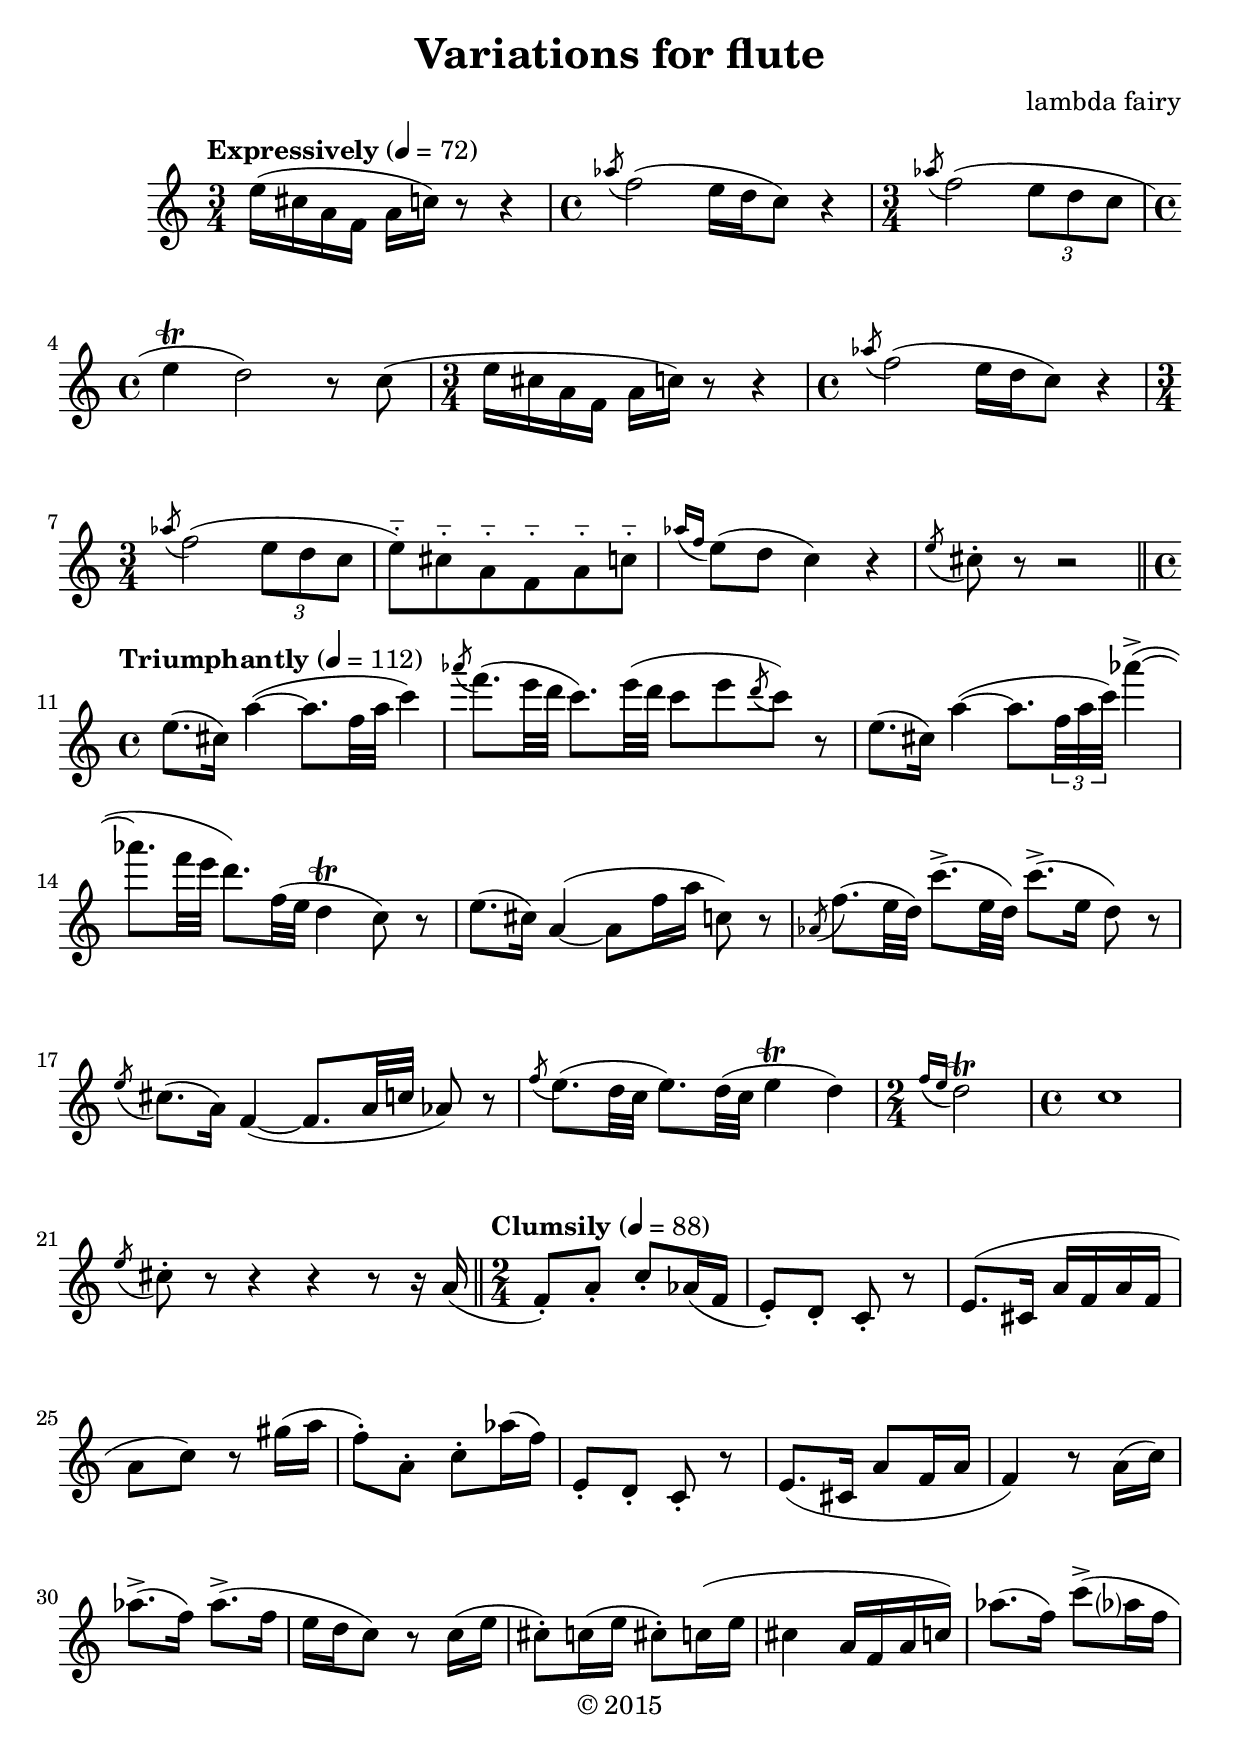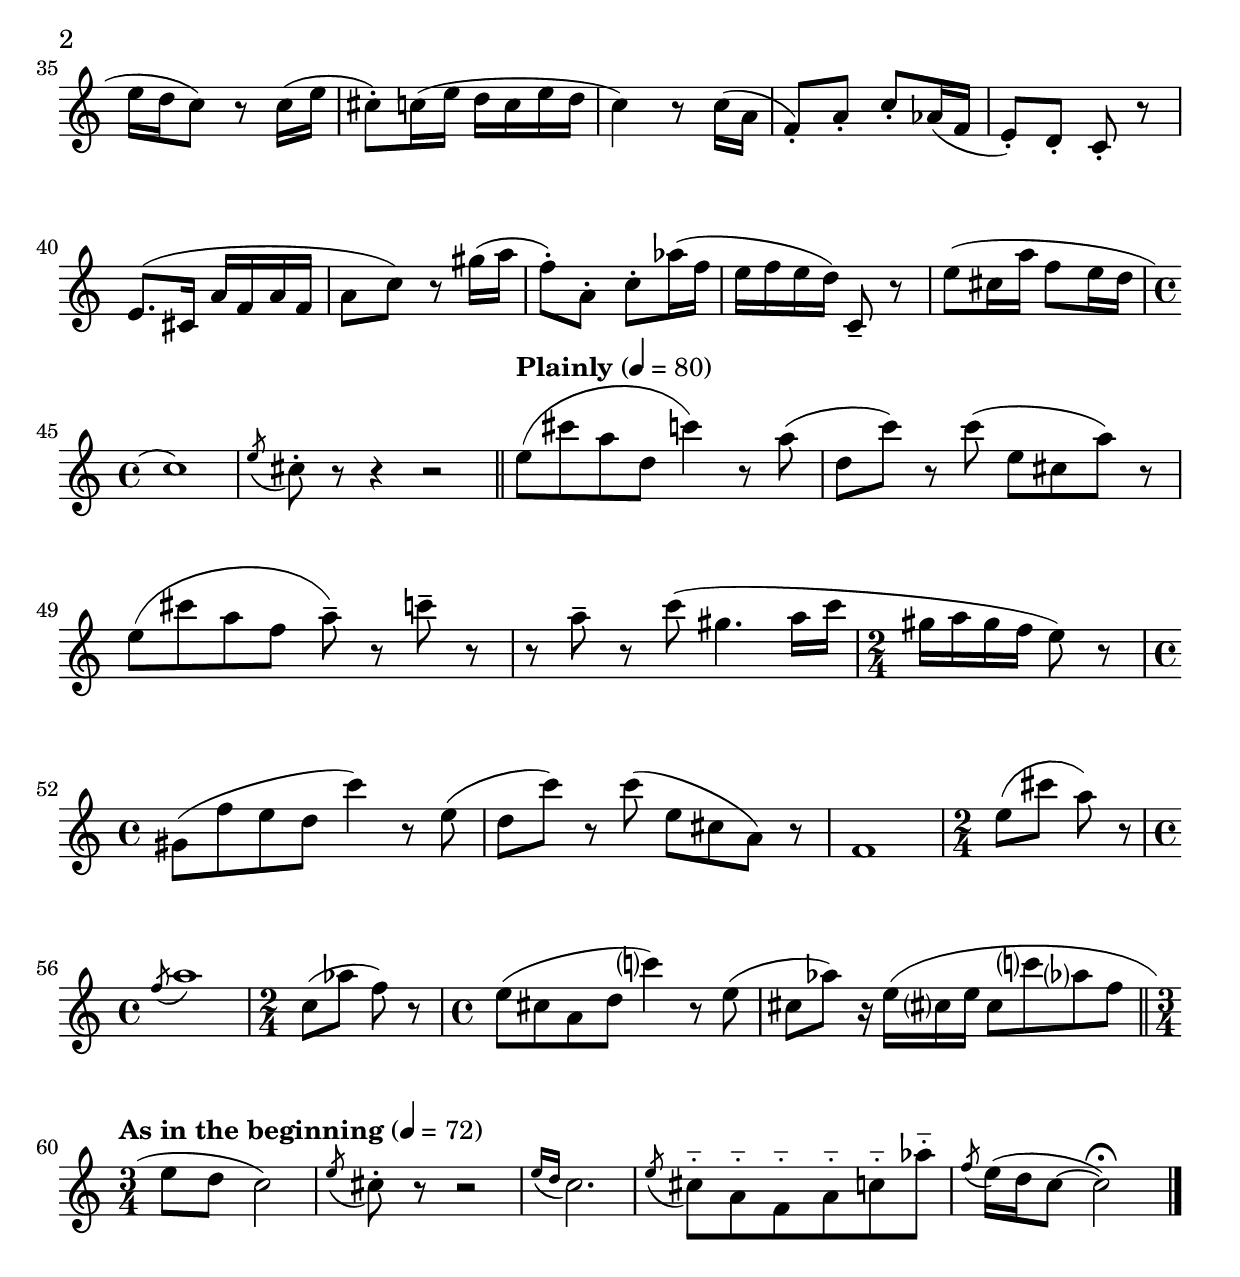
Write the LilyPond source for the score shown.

\version "2.18.2"

\include "articulate.ly"
\include "shared.ily"

#(set-global-staff-size 23)

\header {
    title = "Variations for flute"
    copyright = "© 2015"
    }

stuff = \relative c'' {
    \tempo "Expressively" 4 = 72

    \time 3/4
    | e16( cs a f a c) r8 r4
    \time 4/4
    | \acciaccatura af'8 f2( e16 d c8) r4
    \time 3/4
    | \acciaccatura af'8 f2( \times 2/3 { e8 d c }
    \time 4/4
    | e4\trill d2) r8 c(

    \time 3/4
    | e16 cs a f a c) r8 r4
    \time 4/4
    | \acciaccatura af'8 f2( e16 d c8) r4
    \time 3/4
    | \acciaccatura af'8 f2( \times 2/3 { e8 d c }
    | e-_) cs-_ a-_ f-_ a-_ c-_
    | \acciaccatura { af'16 f } e8( d c4) r
    | \acciaccatura e8 cs-. r r2

    \bar "||"
    \tempo "Triumphantly" 4 = 112

    \time 4/4
    | e8.( cs16) a'4( ~ a8. f32 a c4)
    | \acciaccatura af'8 f8.( e32 d c8.) e32( d c8 e \acciaccatura d c) r
    | e,8.( cs16) a'4( ~ a8. \times 2/3 { f32 a c) } af'4(-> ~
    | af8. f32 e d8.) f,32( e d4\trill c8) r

    | e8.( cs16) a4( ~ a8 f'16 a c,8) r
    | \acciaccatura af8 f'8.( e32 d) c'8.(-> e,32 d) c'8.(-> e,16 d8) r
    | \acciaccatura e8 cs8.( a16) f4( ~ f8. a32 c af8) r
    | \acciaccatura f'8 e8.( d32 c e8.) d32( c e4\trill d)
    \time 2/4
    | \acciaccatura { f16 e } d2\trill
    \time 4/4
    | c1
    | \acciaccatura e8 cs-. r r4 r r8 r16

    a16(
    \bar "||"
    \tempo "Clumsily" 4 = 88
    \time 2/4
    | f8)-. a-. c-. af16( f e8)-. d-. c-. r
    | e8.( cs16 a' f a f a8 c) r gs'16( a
    | f8)-. a,-. c-. af'16( f) e,8-. d-. c-. r
    | e8.( cs16 a'8 f16 a f4) r8 a16( c)

    | af'8.(-> f16) af8.(-> f16 e d c8) r c16( e
    | cs8)-. c16( e cs8)-. c16( e cs4 a16 f a c)
    | af'8.( f16) c'8(-> af?16 f e d c8) r c16( e
    | cs8)-. c16( e d c e d
    | c4) r8

    c16( a
    | f8)-. a-. c-. af16( f e8)-. d-. c-. r
    | e8.( cs16 a' f a f a8 c) r gs'16( a
    | f8)-. a,-. c-. af'16( f e f e d) c,8-- r
    | e'( cs16 a' f8 e16 d
    \time 4/4
    | c1)
    | \acciaccatura e8 cs-. r r4 r2

    \bar "||"
    \tempo "Plainly" 4 = 80
    | e8( cs' a d, c'4) r8 a(
    | d, c') r c( e, cs a') r
    | e8( cs' a f a--) r c-- r
    | r8 a-- r c( gs4. a16 c
    \time 2/4
    | gs a gs f e8) r

    \time 4/4
    | gs,8( f' e d c'4) r8 e,(
    | d8 c') r c( e, cs a) r
    | f1
    \time 2/4
    | e'8( cs' a) r
    \time 4/4
    | \acciaccatura f8 a1
    \time 2/4
    | c,8( af' f) r

    \time 4/4
    | e8( cs a d c'?4) r8 e,(
    | cs af') r16 e( cs? e cs8 c'? af? f

    \bar "||"

    \tempo "As in the beginning" 4 = 72
    \time 3/4
    | e d c2)
    | \acciaccatura e8 cs-. r r2
    | \acciaccatura { e16 d } c2.
    | \acciaccatura e8 cs-_ a-_ f-_ a-_ c-_ af'-_
    | \acciaccatura f8 e16( d c8 ~ c2)\fermata

    \bar "|."

    }

\score {
    \stuff
    \layout {
        system-system-spacing = #'((padding . 4))
        }
    }

\score {
    % \articulate \stuff
    \stuff
    \midi { }
    }
